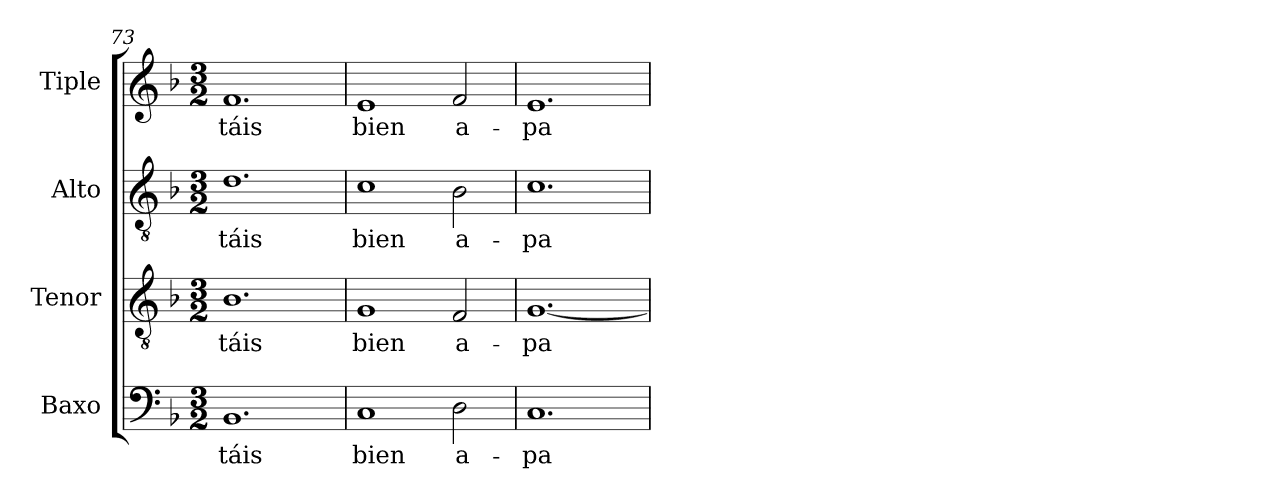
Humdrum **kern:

**kern	**text	**kern	**text	**kern	**text	**kern	**text
*part4	*part4	*part3	*part3	*part2	*part2	*part1	*part1
*staff4	*staff4	*staff3	*staff3	*staff2	*staff2	*staff1	*staff1
*I"Baxo	*	*I"Tenor	*	*I"Alto	*	*I"Tiple	*
*I'B	*	*I'T	*	*	*	*	*
*clefF4	*	*clefGv2	*	*clefGv2	*	*clefG2	*
*	*	*ITrd7c12	*	*ITrd7c12	*	*	*
*k[b-]	*	*k[b-]	*	*k[b-]	*	*k[b-]	*
*F:	*	*F:	*	*F:	*	*F:	*
*M3/2	*	*M3/2	*	*M3/2	*	*M3/2	*
=73	=73	=73	=73	=73	=73	=73	=73
!	!LO:LY:b	!	!LO:LY:b	!	!LO:LY:b	!	!LO:LY:b
1.BB-	-táis	1.BB-	-táis	1.D	-táis	1.f	-táis
=74	=74	=74	=74	=74	=74	=74	=74
!	!LO:LY:b	!	!LO:LY:b	!	!LO:LY:b	!	!LO:LY:b
1C	bien	1GG	bien	1C	bien	1e	bien
!	!LO:LY:b	!	!LO:LY:b	!	!LO:LY:b	!	!LO:LY:b
2D\	a-	2FF/	a-	2BB-\	a-	2f/	a-
=75	=75	=75	=75	=75	=75	=75	=75
!	!LO:LY:b	!	!LO:LY:b	!	!LO:LY:b	!	!LO:LY:b
1.C	-pa-	[<1.GG	-pa-	1.C	-pa-	1.e	-pa-
=	=	=	=	=	=	=	=
*-	*-	*-	*-	*-	*-	*-	*-
